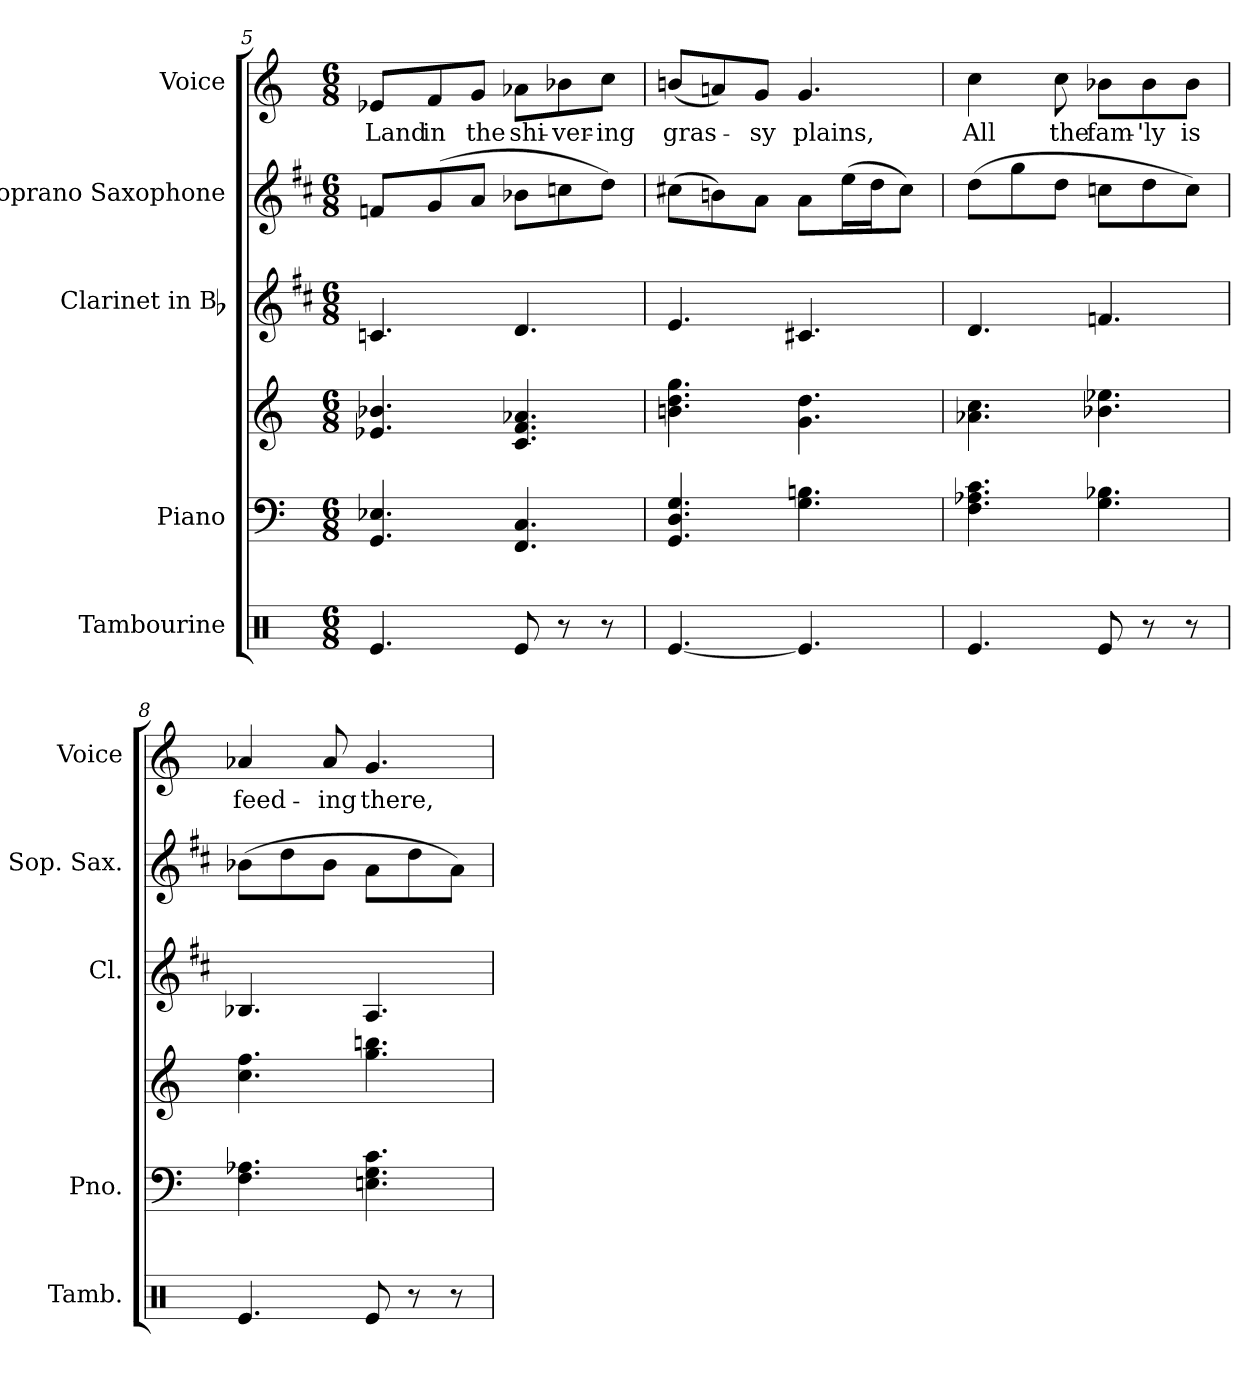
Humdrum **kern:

**kern	**kern	**kern	**kern	**kern	**kern	**text
*part5	*part4	*part4	*part3	*part2	*part1	*part1
*staff6	*staff5	*staff4	*staff3	*staff2	*staff1	*staff1
*I"Tambourine	*I"Piano	*	*I"Clarinet in Bb	*I"Soprano Saxophone	*I"Voice	*
*I'Tamb.	*I'Pno.	*	*I'Cl.	*I'Sop. Sax.	*I'Voice	*
*clefX	*clefF4	*clefG2	*clefG2	*clefG2	*clefG2	*
*	*	*	*ITrd1c2	*ITrd1c2	*	*
*k[]	*k[]	*k[]	*k[]	*k[]	*k[]	*
*C:	*C:	*C:	*C:	*C:	*C:	*
*M6/8	*M6/8	*M6/8	*M6/8	*M6/8	*M6/8	*
=5	=5	=5	=5	=5	=5	=5
!	!	!	!	!	!	!LO:LY:b:color=#000000
4.Rei/	4.GGi/ 4.E-Xi	4.e-Xi/ 4.b-Xi	4.B-Xi/	8e-Xi/L	8e-Xi/L	Land
!	!	!	!	!	!	!LO:LY:b:color=#000000
.	.	.	.	(8fi/	8fi/	in
!	!	!	!	!	!	!LO:LY:b:color=#000000
.	.	.	.	8gi/J	8gi/J	the
!	!	!	!	!	!	!LO:LY:b:color=#000000
8Rei/	4.FFi/ 4.Ci	4.ci/ 4.fi 4.a-Xi	4.ci/	8a-Xi\L	8a-Xi\L	shi-
!	!	!	!	!	!	!LO:LY:b:color=#000000
8r	.	.	.	8b-Xi\	8b-Xi\	-ver-
!	!	!	!	!	!	!LO:LY:b:color=#000000
8r	.	.	.	8cci\J)	8cci\J	-ing
!!LO:LB:g=z
=6	=6	=6	=6	=6	=6	=6
!	!	!	!	!	!	!LO:LY:b:color=#000000
[4.Rei/	4.GGi/ 4.Di 4.Gi	4.bni\ 4.ddi 4.ggi	4.di/	(8bni\L	(8bni/L	gras-
.	.	.	.	8ani\)	8ani/)	.
!	!	!	!	!	!	!LO:LY:b:color=#000000
.	.	.	.	8gi\J	8gi/J	-sy
!	!	!	!	!	!	!LO:LY:b:color=#000000
4.Rei/]	4.Gi\ 4.Bni	4.gi\ 4.ddi	4.Bni/	8gi\L	4.gi/	plains,
.	.	.	.	(16ddi\L	.	.
.	.	.	.	16cci\J	.	.
.	.	.	.	8bi\J)	.	.
=7	=7	=7	=7	=7	=7	=7
!	!	!	!	!	!	!LO:LY:b:color=#000000
4.Rei/	4.Fi\ 4.A-Xi 4.ci	4.a-Xi\ 4.cci	4.ci/	(8cci\L	4cci\	All
.	.	.	.	8ffi\	.	.
!	!	!	!	!	!	!LO:LY:b:color=#000000
.	.	.	.	8cci\J	8cci\	the
!	!	!	!	!	!	!LO:LY:b:color=#000000
8Rei/	4.Gi\ 4.B-Xi	4.b-Xi\ 4.ee-Xi	4.e-Xi/	8b-Xi\L	8b-Xi\L	fam-
!	!	!	!	!	!	!LO:LY:b:color=#000000
8r	.	.	.	8cci\	8b-i\	-'ly
!	!	!	!	!	!	!LO:LY:b:color=#000000
8r	.	.	.	8b-i\J)	8b-i\J	is
=8	=8	=8	=8	=8	=8	=8
!	!	!	!	!	!	!LO:LY:b:color=#000000
4.Rei/	4.Fi\ 4.A-Xi	4.cci\ 4.ffi	4.A-Xi/	(8a-Xi\L	4a-Xi/	feed-
.	.	.	.	8cci\	.	.
!	!	!	!	!	!	!LO:LY:b:color=#000000
.	.	.	.	8a-i\J	8a-i/	-ing
!	!	!	!	!	!	!LO:LY:b:color=#000000
8Rei/	4.Eni\ 4.Gi 4.ci	4.ggi\ 4.bbni	4.Gi/	8gi\L	4.gi/	there,
8r	.	.	.	8cci\	.	.
8r	.	.	.	8gi\J)	.	.
=	=	=	=	=	=	=
*-	*-	*-	*-	*-	*-	*-
